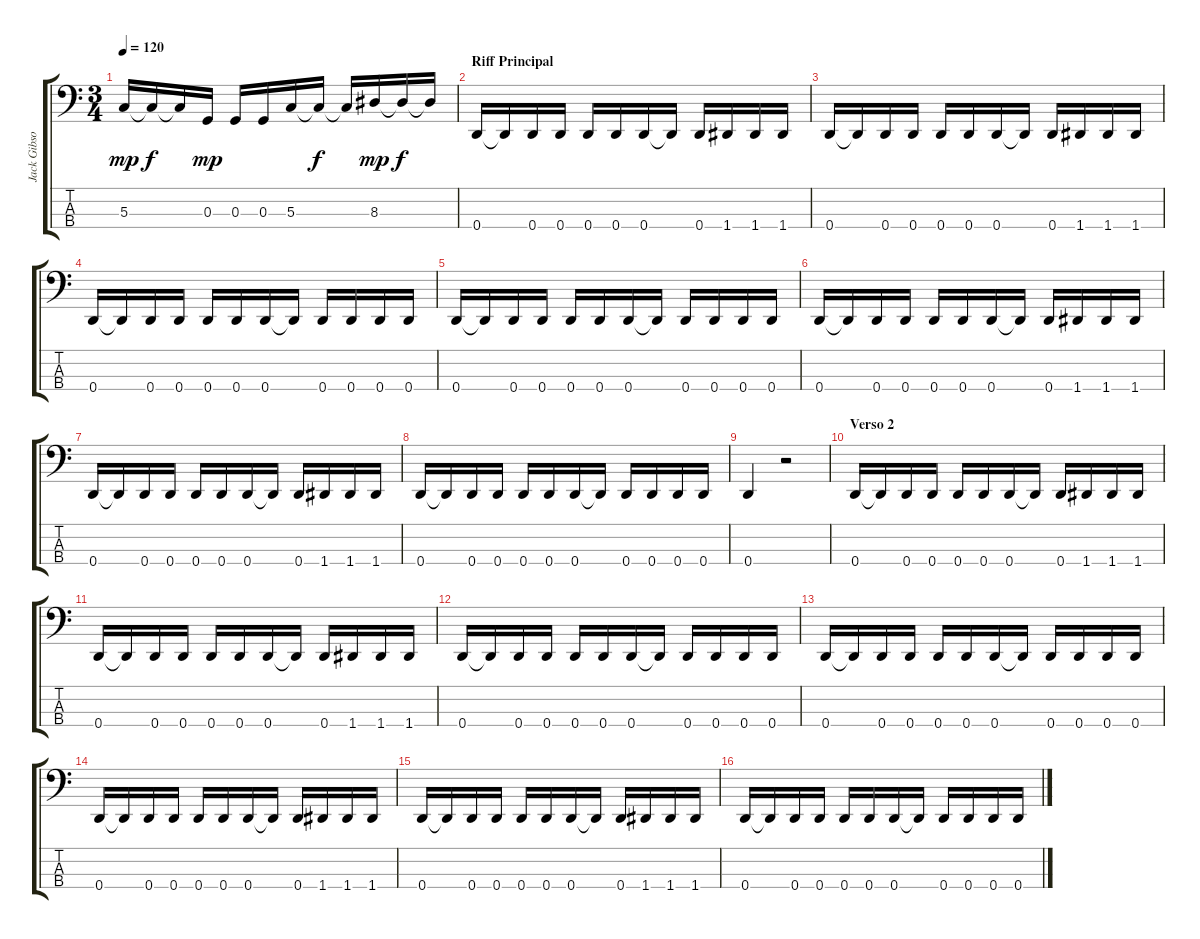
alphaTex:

\track ("Jack Gibson" "Jack Gibso") {instrument electricbassfinger}
\staff {score tabs}
\tuning (F2 C2 G1 D1) {hide}
\ts (3 4)
\tempo 120
\clef f4
\ks c
5.3.16{dy mp} 5.3{t}.16{dy f} 5.3{t}.16 0.3.16{dy mp} 0.3.16 0.3.16 5.3.16 5.3{t}.16{dy f} 5.3{t}.16 8.3.16{dy mp} 8.3{t}.16{dy f} 8.3{t}.16 |
\section ("" "Riff Principal")
0.4.16 0.4{t}.16 0.4.16 0.4.16 0.4.16 0.4.16 0.4.16 0.4{t}.16 0.4.16 1.4.16 1.4.16 1.4.16 |
0.4.16 0.4{t}.16 0.4.16 0.4.16 0.4.16 0.4.16 0.4.16 0.4{t}.16 0.4.16 1.4.16 1.4.16 1.4.16 |
0.4.16 0.4{t}.16 0.4.16 0.4.16 0.4.16 0.4.16 0.4.16 0.4{t}.16 0.4.16 0.4.16 0.4.16 0.4.16 |
0.4.16 0.4{t}.16 0.4.16 0.4.16 0.4.16 0.4.16 0.4.16 0.4{t}.16 0.4.16 0.4.16 0.4.16 0.4.16 |
0.4.16 0.4{t}.16 0.4.16 0.4.16 0.4.16 0.4.16 0.4.16 0.4{t}.16 0.4.16 1.4.16 1.4.16 1.4.16 |
0.4.16 0.4{t}.16 0.4.16 0.4.16 0.4.16 0.4.16 0.4.16 0.4{t}.16 0.4.16 1.4.16 1.4.16 1.4.16 |
0.4.16 0.4{t}.16 0.4.16 0.4.16 0.4.16 0.4.16 0.4.16 0.4{t}.16 0.4.16 0.4.16 0.4.16 0.4.16 |
0.4.4 r.2 |
\section ("" "Verso 2")
0.4.16 0.4{t}.16 0.4.16 0.4.16 0.4.16 0.4.16 0.4.16 0.4{t}.16 0.4.16 1.4.16 1.4.16 1.4.16 |
0.4.16 0.4{t}.16 0.4.16 0.4.16 0.4.16 0.4.16 0.4.16 0.4{t}.16 0.4.16 1.4.16 1.4.16 1.4.16 |
0.4.16 0.4{t}.16 0.4.16 0.4.16 0.4.16 0.4.16 0.4.16 0.4{t}.16 0.4.16 0.4.16 0.4.16 0.4.16 |
0.4.16 0.4{t}.16 0.4.16 0.4.16 0.4.16 0.4.16 0.4.16 0.4{t}.16 0.4.16 0.4.16 0.4.16 0.4.16 |
0.4.16 0.4{t}.16 0.4.16 0.4.16 0.4.16 0.4.16 0.4.16 0.4{t}.16 0.4.16 1.4.16 1.4.16 1.4.16 |
0.4.16 0.4{t}.16 0.4.16 0.4.16 0.4.16 0.4.16 0.4.16 0.4{t}.16 0.4.16 1.4.16 1.4.16 1.4.16 |
0.4.16 0.4{t}.16 0.4.16 0.4.16 0.4.16 0.4.16 0.4.16 0.4{t}.16 0.4.16 0.4.16 0.4.16 0.4.16
